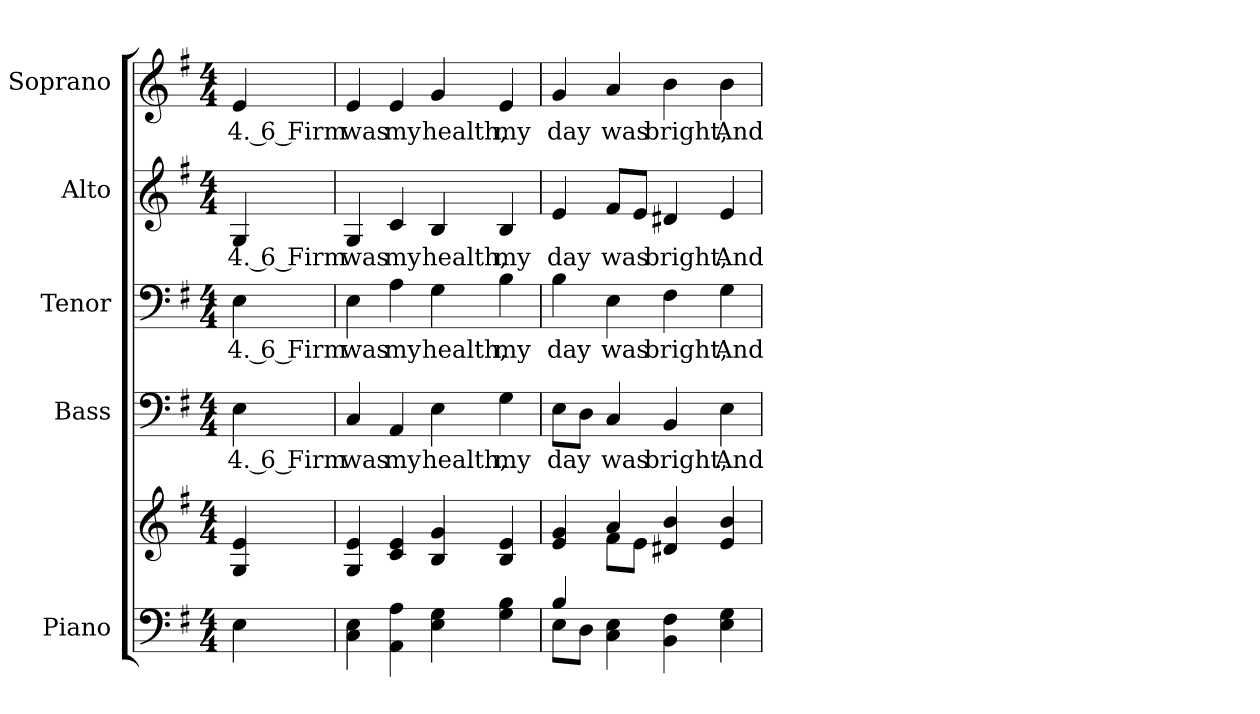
**kern	**kern	**kern	**text	**kern	**text	**kern	**text	**kern	**text
*part5	*part5	*part4	*part4	*part3	*part3	*part2	*part2	*part1	*part1
*staff6	*staff5	*staff4	*staff4	*staff3	*staff3	*staff2	*staff2	*staff1	*staff1
*I"Piano	*	*I"Bass	*	*I"Tenor	*	*I"Alto	*	*I"Soprano	*
*I'Pno.	*	*I'B.	*	*I'T.	*	*I'A.	*	*I'S.	*
!!LO:PB:g=z
*clefF4	*clefG2	*clefF4	*	*clefF4	*	*clefG2	*	*clefG2	*
*k[f#]	*k[f#]	*k[f#]	*	*k[f#]	*	*k[f#]	*	*k[f#]	*
*G:	*G:	*G:	*	*G:	*	*G:	*	*G:	*
*M4/4	*M4/4	*M4/4	*	*M4/4	*	*M4/4	*	*M4/4	*
*MM120	*MM120	*MM120	*	*MM120	*	*MM120	*	*MM120	*
=1	=1	=1	=1	=1	=1	=1	=1	=1	=1
!	!	!	!LO:LY:b:color=#000000	!	!	!	!	!	!
!	!	!	!	!	!LO:LY:b:color=#000000	!	!	!	!
!	!	!	!	!	!	!	!LO:LY:b:color=#000000	!	!
!	!	!	!	!	!	!	!	!	!LO:LY:b:color=#000000
4Ei\	4Gi/ 4ei	4Ei\	4. 6 Firm	4Ei\	4. 6 Firm	4Gi/	4. 6 Firm	4ei/	4. 6 Firm
=2	=2	=2	=2	=2	=2	=2	=2	=2	=2
!	!	!	!LO:LY:b:color=#000000	!	!	!	!	!	!
!	!	!	!	!	!LO:LY:b:color=#000000	!	!	!	!
!	!	!	!	!	!	!	!LO:LY:b:color=#000000	!	!
!	!	!	!	!	!	!	!	!	!LO:LY:b:color=#000000
4Ci\ 4Ei	4Gi/ 4ei	4Ci/	was	4Ei\	was	4Gi/	was	4ei/	was
!	!	!	!LO:LY:b:color=#000000	!	!	!	!	!	!
!	!	!	!	!	!LO:LY:b:color=#000000	!	!	!	!
!	!	!	!	!	!	!	!LO:LY:b:color=#000000	!	!
!	!	!	!	!	!	!	!	!	!LO:LY:b:color=#000000
4AAi\ 4Ai	4ci/ 4ei	4AAi/	my	4Ai\	my	4ci/	my	4ei/	my
!	!	!	!LO:LY:b:color=#000000	!	!	!	!	!	!
!	!	!	!	!	!LO:LY:b:color=#000000	!	!	!	!
!	!	!	!	!	!	!	!LO:LY:b:color=#000000	!	!
!	!	!	!	!	!	!	!	!	!LO:LY:b:color=#000000
4Ei\ 4Gi	4Bi/ 4gi	4Ei\	health,	4Gi\	health,	4Bi/	health,	4gi/	health,
!	!	!	!LO:LY:b:color=#000000	!	!	!	!	!	!
!	!	!	!	!	!LO:LY:b:color=#000000	!	!	!	!
!	!	!	!	!	!	!	!LO:LY:b:color=#000000	!	!
!	!	!	!	!	!	!	!	!	!LO:LY:b:color=#000000
4Gi\ 4Bi	4Bi/ 4ei	4Gi\	my	4Bi\	my	4Bi/	my	4ei/	my
=3	=3	=3	=3	=3	=3	=3	=3	=3	=3
*^	*^	*	*	*	*	*	*	*	*
!	!	!	!	!	!LO:LY:b:color=#000000	!	!	!	!	!	!
!	!	!	!	!	!	!	!LO:LY:b:color=#000000	!	!	!	!
!	!	!	!	!	!	!	!	!	!LO:LY:b:color=#000000	!	!
!	!	!	!	!	!	!	!	!	!	!	!LO:LY:b:color=#000000
4Bi/	8Ei\L	4ei/ 4gi	4ryy	8Ei\L	day	4Bi\	day	4ei/	day	4gi/	day
.	8Di\J	.	.	8Di\J	.	.	.	.	.	.	.
!	!	!	!	!	!LO:LY:b:color=#000000	!	!	!	!	!	!
!	!	!	!	!	!	!	!LO:LY:b:color=#000000	!	!	!	!
!	!	!	!	!	!	!	!	!	!LO:LY:b:color=#000000	!	!
!	!	!	!	!	!	!	!	!	!	!	!LO:LY:b:color=#000000
4Ci\ 4Ei	4ryy	4ai/	8f#i\L	4Ci/	was	4Ei\	was	8f#i/L	was	4ai/	was
.	.	.	8ei\J	.	.	.	.	8ei/J	.	.	.
!	!	!	!	!	!LO:LY:b:color=#000000	!	!	!	!	!	!
!	!	!	!	!	!	!	!LO:LY:b:color=#000000	!	!	!	!
!	!	!	!	!	!	!	!	!	!LO:LY:b:color=#000000	!	!
!	!	!	!	!	!	!	!	!	!	!	!LO:LY:b:color=#000000
4BBi\ 4F#i	2ryy	4d#Xi/ 4bi	2ryy	4BBi/	bright,	4F#i\	bright,	4d#Xi/	bright,	4bi\	bright,
!	!	!	!	!	!LO:LY:b:color=#000000	!	!	!	!	!	!
!	!	!	!	!	!	!	!LO:LY:b:color=#000000	!	!	!	!
!	!	!	!	!	!	!	!	!	!LO:LY:b:color=#000000	!	!
!	!	!	!	!	!	!	!	!	!	!	!LO:LY:b:color=#000000
4Ei\ 4Gi	.	4ei/ 4bi	.	4Ei\	And	4Gi\	And	4ei/	And	4bi\	And
*v	*v	*	*	*	*	*	*	*	*	*	*
*	*v	*v	*	*	*	*	*	*	*	*
=	=	=	=	=	=	=	=	=	=
*-	*-	*-	*-	*-	*-	*-	*-	*-	*-
